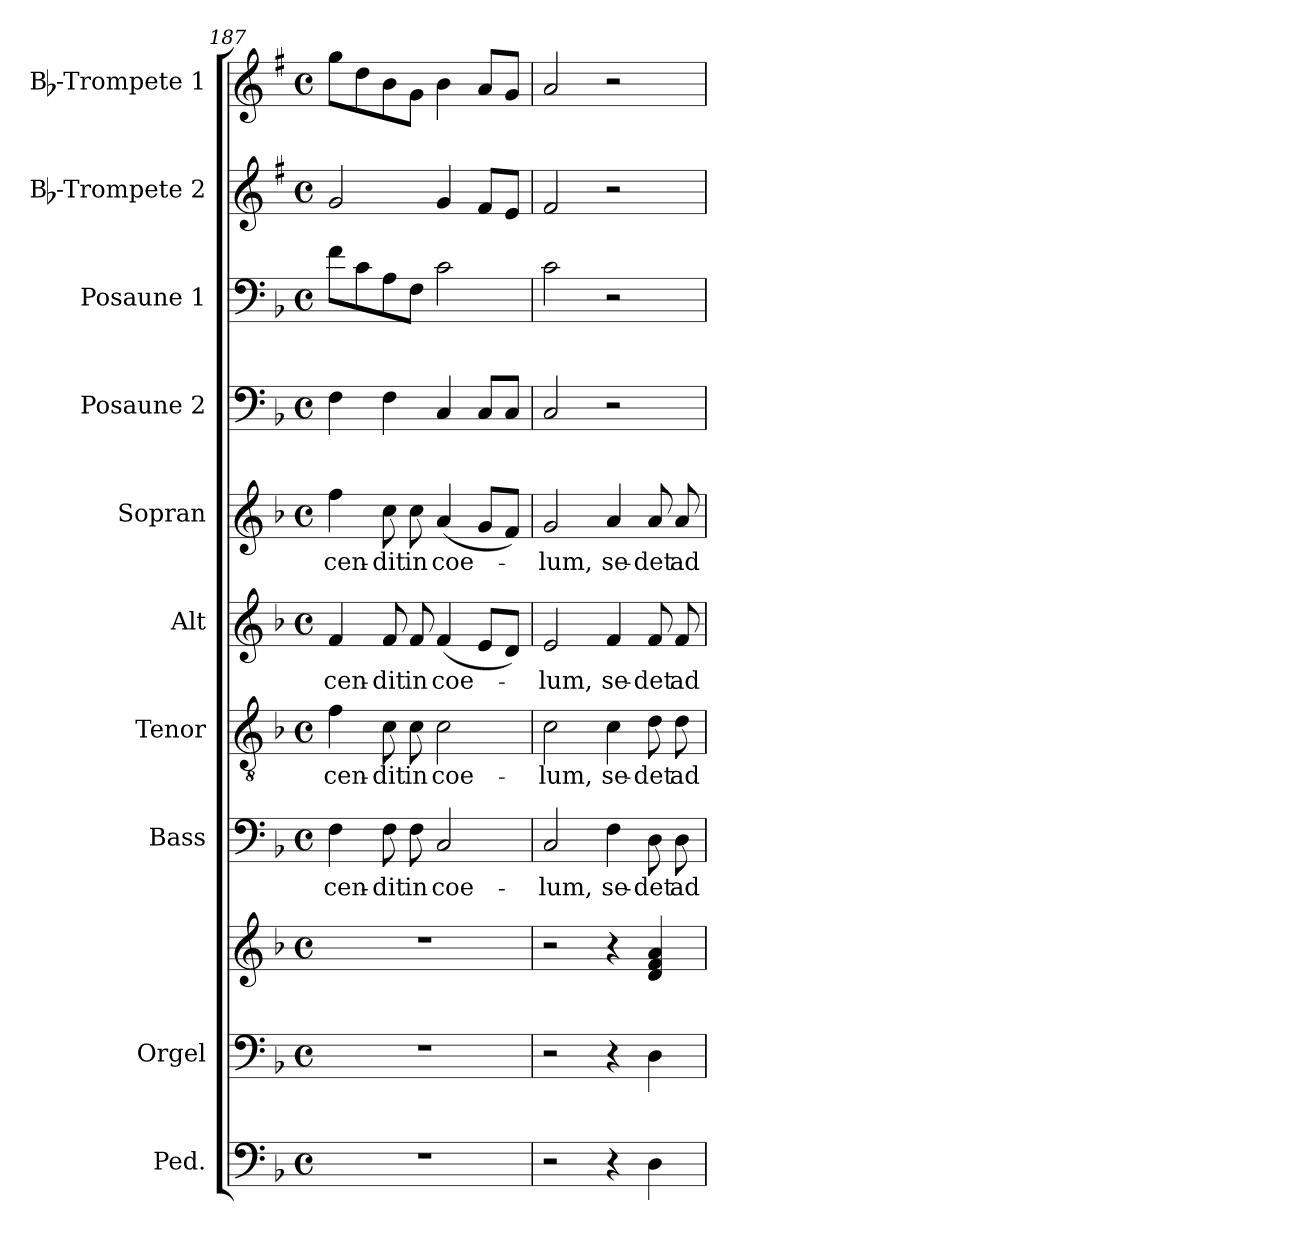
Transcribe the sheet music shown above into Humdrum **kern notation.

**kern	**kern	**kern	**kern	**text	**kern	**text	**kern	**text	**kern	**text	**kern	**kern	**kern	**kern
*part10	*part9	*part9	*part8	*part8	*part7	*part7	*part6	*part6	*part5	*part5	*part4	*part3	*part2	*part1
*staff11	*staff10	*staff9	*staff8	*staff8	*staff7	*staff7	*staff6	*staff6	*staff5	*staff5	*staff4	*staff3	*staff2	*staff1
*I"Ped.	*I"Orgel	*	*I"Bass	*	*I"Tenor	*	*I"Alt	*	*I"Sopran	*	*I"Posaune 2	*I"Posaune 1	*I"Bb-Trompete 2	*I"Bb-Trompete 1
*	*I'Org.	*	*I'B.	*	*I'T.	*	*I'A.	*	*I'S.	*	*I'Pos. 2	*I'Pos. 1	*I'Bb Trp. 2	*I'Bb Trp. 1
*clefF4	*clefF4	*clefG2	*clefF4	*	*clefGv2	*	*clefG2	*	*clefG2	*	*clefF4	*clefF4	*clefG2	*clefG2
*ITrd7c12	*	*	*	*	*	*	*	*	*	*	*	*	*ITrd1c2	*ITrd1c2
*k[b-]	*k[b-]	*k[b-]	*k[b-]	*	*k[b-]	*	*k[b-]	*	*k[b-]	*	*k[b-]	*k[b-]	*k[b-]	*k[b-]
*F:	*F:	*F:	*F:	*	*F:	*	*F:	*	*F:	*	*F:	*F:	*F:	*F:
*M4/4	*M4/4	*M4/4	*M4/4	*	*M4/4	*	*M4/4	*	*M4/4	*	*M4/4	*M4/4	*M4/4	*M4/4
*met(c)	*met(c)	*met(c)	*met(c)	*	*met(c)	*	*met(c)	*	*met(c)	*	*met(c)	*met(c)	*met(c)	*met(c)
=187	=187	=187	=187	=187	=187	=187	=187	=187	=187	=187	=187	=187	=187	=187
!	!	!	!	!LO:LY:b	!	!LO:LY:b	!	!LO:LY:b	!	!LO:LY:b	!	!	!	!
1r	1r	1r	4F\	-cen-	4f\	-cen-	4f/	-cen-	4ff\	-cen-	4F\	8f\L	2f/	8ff\L
.	.	.	.	.	.	.	.	.	.	.	.	8c\	.	8cc\
!	!	!	!	!LO:LY:b	!	!LO:LY:b	!	!LO:LY:b	!	!LO:LY:b	!	!	!	!
.	.	.	8F\	-dit	8c\	-dit	8f/	-dit	8cc\	-dit	4F\	8A\	.	8a\
!	!	!	!	!LO:LY:b	!	!LO:LY:b	!	!LO:LY:b	!	!LO:LY:b	!	!	!	!
.	.	.	8F\	in	8c\	in	8f/	in	8cc\	in	.	8F\J	.	8f\J
!	!	!	!	!LO:LY:b	!	!LO:LY:b	!	!LO:LY:b	!	!LO:LY:b	!	!	!	!
.	.	.	2C/	coe-	2c\	coe-	(<4f/	coe-	(<4a/	coe-	4C/	2c\	4f/	4a\
.	.	.	.	.	.	.	8e/L	.	8g/L	.	8C/L	.	8e/L	8g/L
.	.	.	.	.	.	.	8d/J)	.	8f/J)	.	8C/J	.	8d/J	8f/J
=188	=188	=188	=188	=188	=188	=188	=188	=188	=188	=188	=188	=188	=188	=188
!	!	!	!	!LO:LY:b	!	!LO:LY:b	!	!LO:LY:b	!	!LO:LY:b	!	!	!	!
2r	2r	2r	2C/	-lum,	2c\	-lum,	2e/	-lum,	2g/	-lum,	2C/	2c\	2e/	2g/
!	!	!	!	!LO:LY:b	!	!LO:LY:b	!	!LO:LY:b	!	!LO:LY:b	!	!	!	!
4r	4r	4r	4F\	se-	4c\	se-	4f/	se-	4a/	se-	2r	2r	2r	2r
!	!	!	!	!LO:LY:b	!	!LO:LY:b	!	!LO:LY:b	!	!LO:LY:b	!	!	!	!
4DD\	4D\	4d/ 4f/ 4a/	8D\	-det	8d\	-det	8f/	-det	8a/	-det	.	.	.	.
!	!	!	!	!LO:LY:b	!	!LO:LY:b	!	!LO:LY:b	!	!LO:LY:b	!	!	!	!
.	.	.	8D\	ad	8d\	ad	8f/	ad	8a/	ad	.	.	.	.
=	=	=	=	=	=	=	=	=	=	=	=	=	=	=
*-	*-	*-	*-	*-	*-	*-	*-	*-	*-	*-	*-	*-	*-	*-
